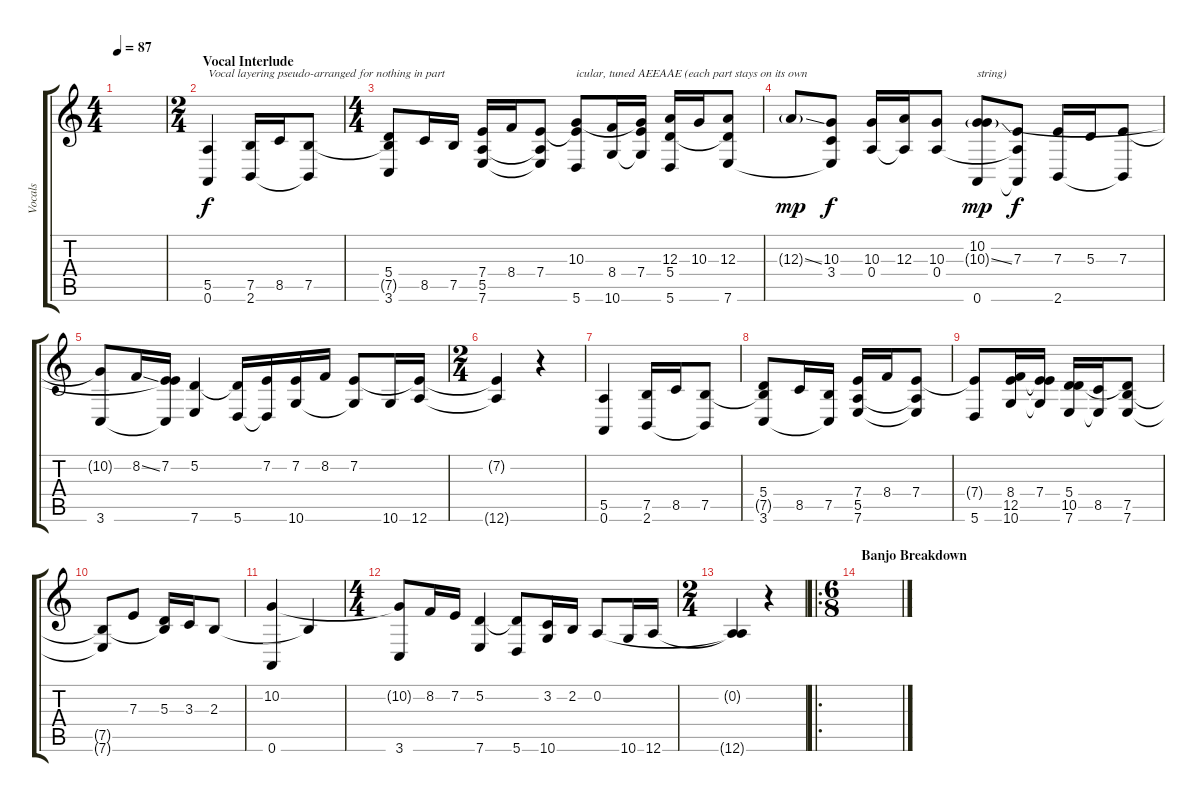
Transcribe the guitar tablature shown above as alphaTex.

\track ("Vocals" "Vocals") {instrument choiraahs}
\staff {score tabs}
\tuning (E4 A3 A3 A3 E3 A2) {hide}
\ts (4 4)
\tempo 87
\clef g2
\ks c
|
\ts (2 4)
\section ("" "Vocal Interlude")
(5.5 0.6).4{txt "Vocal layering pseudo-arranged for nothing in part"} (7.5 2.6).16 8.5.16 (7.5 2.6{t}).8 |
\ts (4 4)
(5.4 7.5{t} 3.6).8 8.5.16 7.5.16 (7.4 5.5 7.6).16 8.4.16 (7.4 5.5{t} 7.6{t}).8 (10.3 7.4{t} 5.6).8{txt "icular, tuned AEEAAE (each part stays on its own"} (8.4 10.6).16 (10.3{t} 7.4 10.6{t}).16 (12.3 5.4 5.6).16 10.3.16 (12.3 5.4{t} 7.6).8 |
12.3{ss g}.8{dy mp} (10.3 3.4 7.6{t}).8{dy f} (10.3 0.4).16 (12.3 0.4{t}).16 (10.3 0.4).8 (10.2 10.3{ss g} 0.6).8{txt "string)" dy mp} (7.3 0.4{t} 0.6{t}).8{dy f} (7.3 2.6).16 5.3.16 (7.3 2.6{t}).8 |
(10.2{t} 3.6).8 8.2{ss}.16 (7.2 7.3{t} 3.6{t}).16 (5.2 7.6).4 (5.2{t} 5.6).16 (7.2 5.6{t}).16 (7.2 10.6).16 8.2.16 (7.2 10.6{t}).8 10.6.16 (7.2{t} 12.6).16 |
\ts (2 4)
(7.2{t} 12.6{t}).4 r.4 |
(5.5 0.6).4 (7.5 2.6).16 8.5.16 (7.5 2.6{t}).8 |
(5.4 7.5{t} 3.6).8 8.5.16 (7.5 3.6{t}).16 (7.4 5.5 7.6).16 8.4.16 (7.4 5.5{t} 7.6{t}).8 |
(7.4{t} 5.6).8 (8.4 12.5 10.6).16 (7.4 12.5{t} 10.6{t}).16 (5.4 10.5 7.6).16 (8.5 7.6{t}).16 (5.4{t} 7.5 7.6).8 |
(7.5{t} 7.6{t}).8 7.3.8 (5.3 7.5{t}).16 3.3.16 2.3.8 |
(10.2 0.6).4 2.3{t}.4 |
\ts (4 4)
(10.2{t} 3.6).8 8.2.16 7.2.16 (5.2 7.6).4 (5.2{t} 5.6).8 (3.2 10.6).16 2.2.16 0.2.8 10.6.16 12.6.16 |
\ts (2 4)
(0.2{t} 12.6{t}).4 r.4 |
\ro
\ts (6 8)
\section ("" "Banjo Breakdown")
